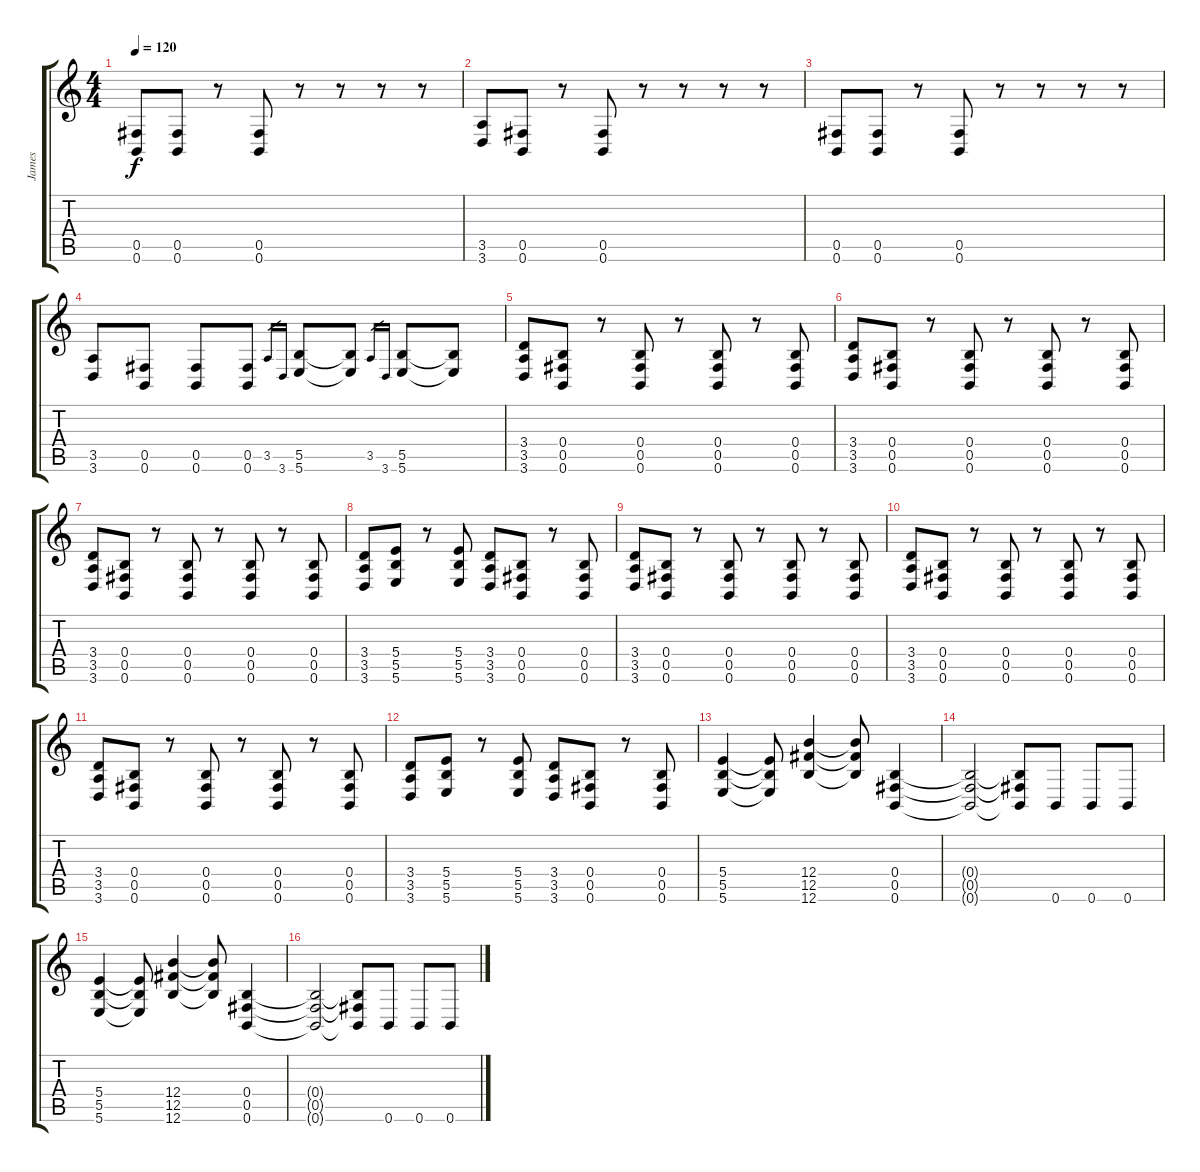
\track ("James" "James") {instrument distortionguitar}
\staff {score tabs}
\tuning (Db4 Ab3 E3 B2 Gb2 B1) {hide}
\ts (4 4)
\tempo 120
\clef g2
\ks c
(0.5 0.6).8{dy f} (0.5 0.6).8 r.8 (0.5 0.6).8 r.8 r.8 r.8 r.8 |
(3.5 3.6).8 (0.5 0.6).8 r.8 (0.5 0.6).8 r.8 r.8 r.8 r.8 |
(0.5 0.6).8 (0.5 0.6).8 r.8 (0.5 0.6).8 r.8 r.8 r.8 r.8 |
(3.5 3.6).8 (0.5 0.6).8 (0.5 0.6).8 (0.5 0.6).8 3.5.16{gr} 3.6.16{gr} (5.5 5.6).8 (5.5{t} 5.6{t}).8 3.5.16{gr} 3.6.16{gr} (5.5 5.6).8 (5.5{t} 5.6{t}).8 |
(3.4 3.5 3.6).8 (0.4 0.5 0.6).8 r.8 (0.4 0.5 0.6).8 r.8 (0.4 0.5 0.6).8 r.8 (0.4 0.5 0.6).8 |
(3.4 3.5 3.6).8 (0.4 0.5 0.6).8 r.8 (0.4 0.5 0.6).8 r.8 (0.4 0.5 0.6).8 r.8 (0.4 0.5 0.6).8 |
(3.4 3.5 3.6).8 (0.4 0.5 0.6).8 r.8 (0.4 0.5 0.6).8 r.8 (0.4 0.5 0.6).8 r.8 (0.4 0.5 0.6).8 |
(3.4 3.5 3.6).8 (5.4 5.5 5.6).8 r.8 (5.4 5.5 5.6).8 (3.4 3.5 3.6).8 (0.4 0.5 0.6).8 r.8 (0.4 0.5 0.6).8 |
(3.4 3.5 3.6).8 (0.4 0.5 0.6).8 r.8 (0.4 0.5 0.6).8 r.8 (0.4 0.5 0.6).8 r.8 (0.4 0.5 0.6).8 |
(3.4 3.5 3.6).8 (0.4 0.5 0.6).8 r.8 (0.4 0.5 0.6).8 r.8 (0.4 0.5 0.6).8 r.8 (0.4 0.5 0.6).8 |
(3.4 3.5 3.6).8 (0.4 0.5 0.6).8 r.8 (0.4 0.5 0.6).8 r.8 (0.4 0.5 0.6).8 r.8 (0.4 0.5 0.6).8 |
(3.4 3.5 3.6).8 (5.4 5.5 5.6).8 r.8 (5.4 5.5 5.6).8 (3.4 3.5 3.6).8 (0.4 0.5 0.6).8 r.8 (0.4 0.5 0.6).8 |
(5.4 5.5 5.6).4 (5.4{t} 5.5{t} 5.6{t}).8 (12.4 12.5 12.6).4 (12.4{t} 12.5{t} 12.6{t}).8 (0.4 0.5 0.6).4 |
(0.4{t} 0.5{t} 0.6{t}).2 (0.4{t} 0.5{t} 0.6{t}).8 0.6.8 0.6.8 0.6.8 |
(5.4 5.5 5.6).4 (5.4{t} 5.5{t} 5.6{t}).8 (12.4 12.5 12.6).4 (12.4{t} 12.5{t} 12.6{t}).8 (0.4 0.5 0.6).4 |
(0.4{t} 0.5{t} 0.6{t}).2 (0.4{t} 0.5{t} 0.6{t}).8 0.6.8 0.6.8 0.6.8
